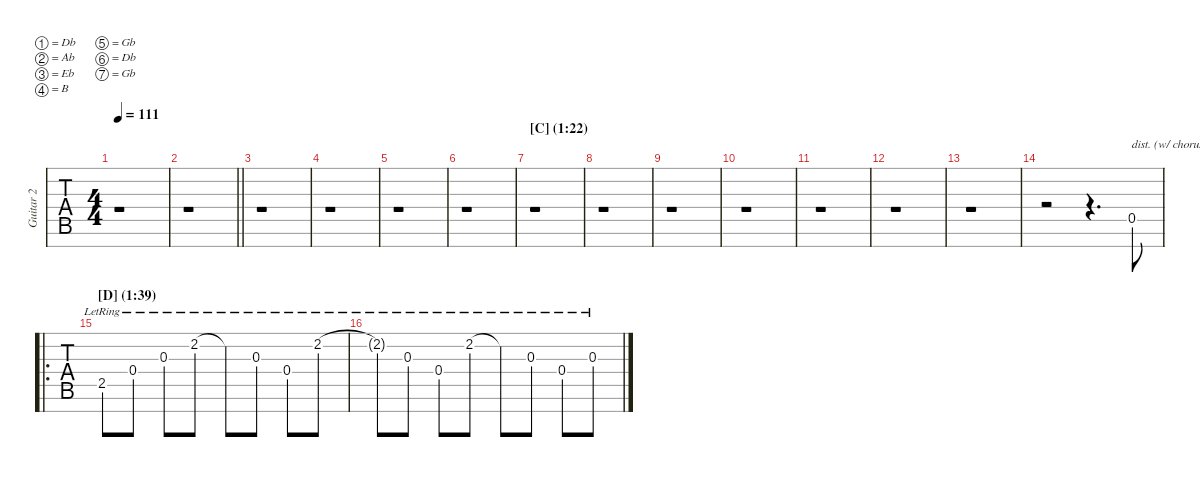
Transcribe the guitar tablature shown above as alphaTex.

\defaultSystemsLayout 4
\hideDynamics
\bracketExtendMode nobrackets
\multiTrackTrackNamePolicy allsystems
\firstSystemTrackNameMode fullname
\otherSystemsTrackNameMode fullname
\otherSystemsTrackNameOrientation horizontal
\track ("Guitar 2" "Gtr. 2") {instrument overdrivenguitar}
\staff {tabs}
\tuning (Db4 Ab3 Eb3 B2 Gb2 Db2 Gb1)
\ts (4 4)
\scale
0.999641
\tempo 111
\accidentals auto
\clef g2
\ottava regular
\simile none
\ks c
r.1{dy mf} |
\scale
0.998803
\barLineRight lightlight
r.1 |
\scale
1.00155 r.1 |
\scale
0.998856 r.1 |
\scale
1.00424 r.1 |
\scale
0.995356 r.1 |
\section ("" "[C] (1:22)")
\scale
1.00077 r.1 |
\scale
1.00077 r.1 |
\scale
1.00192 r.1 |
\scale
0.996538 r.1 |
\scale
1.00021 r.1 |
\scale
1.00021 r.1 |
\scale
1.00289 r.1 |
\scale
0.9967 r.2 r.4{d} 0.5{acc #}.8{txt "dist. (w/ chorus)"} |
\ro
\section ("" "[D] (1:39)")
\scale
1.00062 2.5{lr acc #}.8 0.4{lr}.8 0.3{lr acc #}.8 2.2{lr acc #}.8 2.2{lr t acc #}.8 0.3{lr acc #}.8 0.4{lr}.8 2.2{lr acc #}.8 |
\scale
0.999789 2.2{lr t acc #}.8 0.3{lr acc #}.8 0.4{lr}.8 2.2{lr acc #}.8 2.2{lr t acc #}.8 0.3{lr acc #}.8 0.4{lr}.8 0.3{lr acc #}.8
